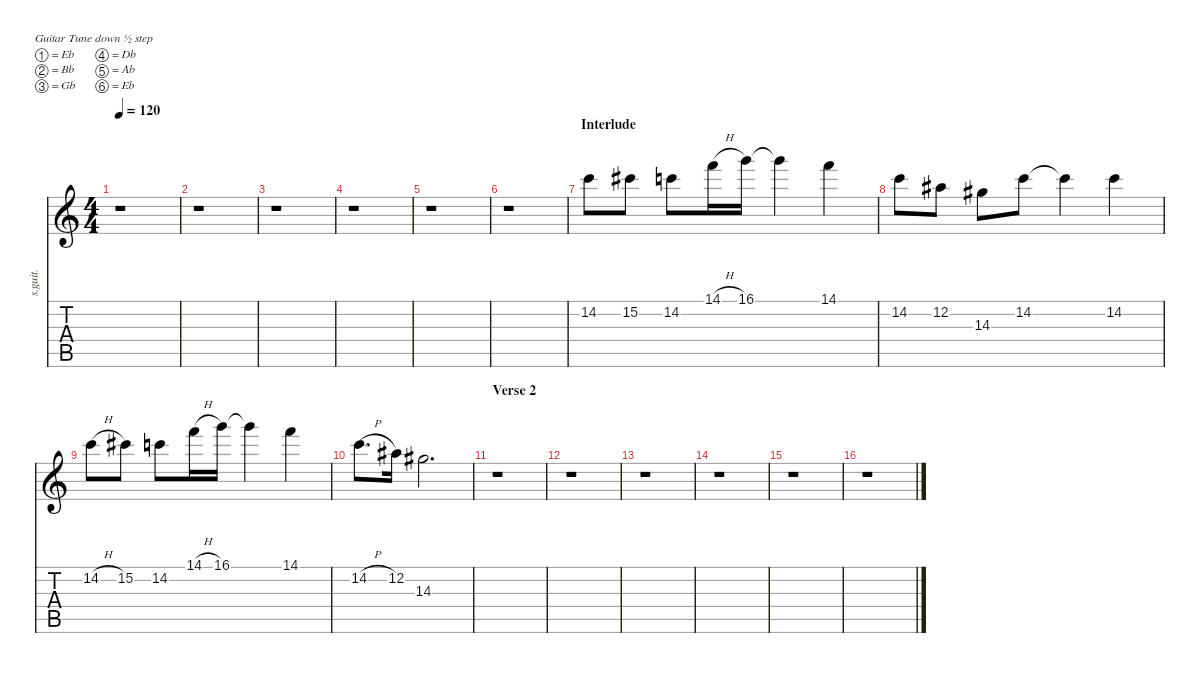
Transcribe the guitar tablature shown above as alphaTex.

\defaultSystemsLayout 4
\hideDynamics
\bracketExtendMode nobrackets
\track ("Rivers Cuomo - Synth Organ" "s.guit.") {instrument drawbarorgan}
\staff {score tabs}
\tuning (Eb4 Bb3 Gb3 Db3 Ab2 Eb2)
\displaytranspose 12
\ts (4 4)
\tempo 120
\clef g2
\ks c
r.1{dy f} |
r.1 |
r.1 |
r.1 |
r.1 |
r.1 |
\section ("" "Interlude")
14.2.8{lyrics (0 "") lyrics (1 "") lyrics (2 "") lyrics (3 "") lyrics (4 "")} 15.2{acc #}.8{lyrics (0 "") lyrics (1 "") lyrics (2 "") lyrics (3 "") lyrics (4 "")} 14.2.8{lyrics (0 "") lyrics (1 "") lyrics (2 "") lyrics (3 "") lyrics (4 "")} 14.1{h}.16{lyrics (0 "") lyrics (1 "") lyrics (2 "") lyrics (3 "") lyrics (4 "")} 16.1.16{lyrics (0 "") lyrics (1 "") lyrics (2 "") lyrics (3 "") lyrics (4 "")} 16.1{t}.4{lyrics (0 "") lyrics (1 "") lyrics (2 "") lyrics (3 "") lyrics (4 "")} 14.1.4{lyrics (0 "") lyrics (1 "") lyrics (2 "") lyrics (3 "") lyrics (4 "")} |
14.2.8{lyrics (0 "") lyrics (1 "") lyrics (2 "") lyrics (3 "") lyrics (4 "")} 12.2{acc #}.8{lyrics (0 "") lyrics (1 "") lyrics (2 "") lyrics (3 "") lyrics (4 "")} 14.3{acc #}.8{lyrics (0 "") lyrics (1 "") lyrics (2 "") lyrics (3 "") lyrics (4 "")} 14.2.8{lyrics (0 "") lyrics (1 "") lyrics (2 "") lyrics (3 "") lyrics (4 "")} 14.2{t}.4{lyrics (0 "") lyrics (1 "") lyrics (2 "") lyrics (3 "") lyrics (4 "")} 14.2.4{lyrics (0 "") lyrics (1 "") lyrics (2 "") lyrics (3 "") lyrics (4 "")} |
14.2{h}.8{lyrics (0 "") lyrics (1 "") lyrics (2 "") lyrics (3 "") lyrics (4 "")} 15.2{acc #}.8{lyrics (0 "") lyrics (1 "") lyrics (2 "") lyrics (3 "") lyrics (4 "")} 14.2.8{lyrics (0 "") lyrics (1 "") lyrics (2 "") lyrics (3 "") lyrics (4 "")} 14.1{h}.16{lyrics (0 "") lyrics (1 "") lyrics (2 "") lyrics (3 "") lyrics (4 "")} 16.1.16{lyrics (0 "") lyrics (1 "") lyrics (2 "") lyrics (3 "") lyrics (4 "")} 16.1{t}.4{lyrics (0 "") lyrics (1 "") lyrics (2 "") lyrics (3 "") lyrics (4 "")} 14.1.4{lyrics (0 "") lyrics (1 "") lyrics (2 "") lyrics (3 "") lyrics (4 "")} |
14.2{h}.8{d lyrics (0 "") lyrics (1 "") lyrics (2 "") lyrics (3 "") lyrics (4 "")} 12.2{acc #}.16{lyrics (0 "") lyrics (1 "") lyrics (2 "") lyrics (3 "") lyrics (4 "")} 14.3{acc #}.2{d lyrics (0 "") lyrics (1 "") lyrics (2 "") lyrics (3 "") lyrics (4 "")} |
\section ("" "Verse 2")
r.1 |
r.1 |
r.1 |
r.1 |
r.1 |
r.1
